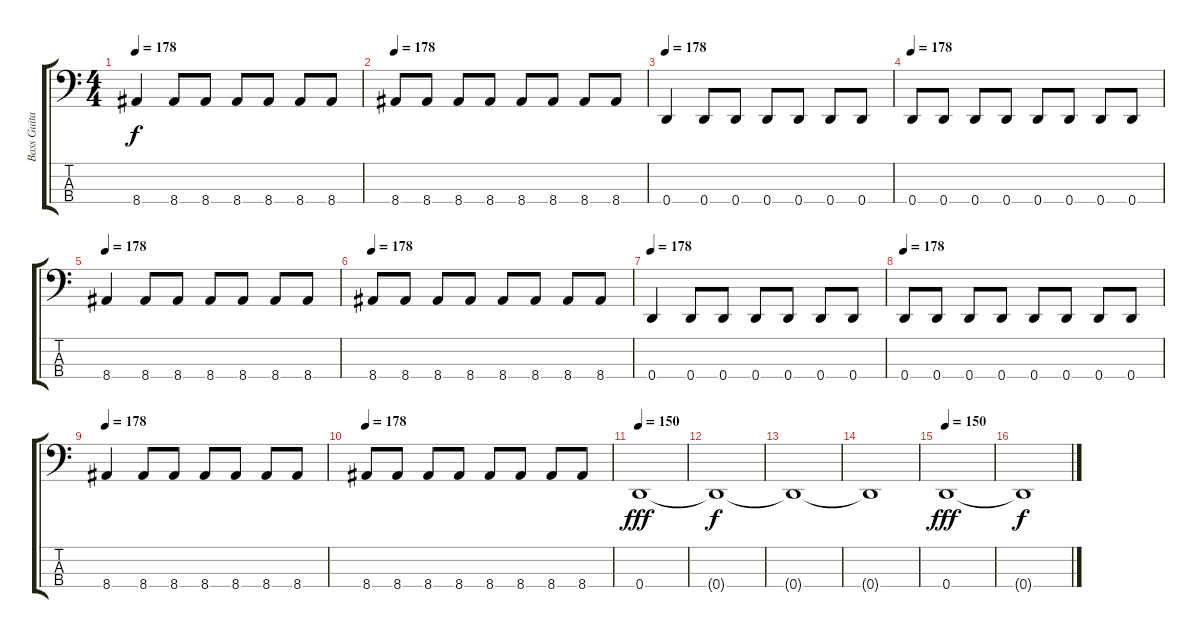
\track ("Bass Guitar" "Bass Guita") {instrument electricbassfinger}
\staff {score tabs}
\tuning (G2 D2 A1 D1) {hide}
\ts (4 4)
\tempo 178
\clef f4
\ks c
8.4.4{dy f} 8.4.8 8.4.8 8.4.8 8.4.8 8.4.8 8.4.8 |
\tempo 178
8.4.8 8.4.8 8.4.8 8.4.8 8.4.8 8.4.8 8.4.8 8.4.8 |
\tempo 178
0.4.4 0.4.8 0.4.8 0.4.8 0.4.8 0.4.8 0.4.8 |
\tempo 178
0.4.8 0.4.8 0.4.8 0.4.8 0.4.8 0.4.8 0.4.8 0.4.8 |
\tempo 178
8.4.4 8.4.8 8.4.8 8.4.8 8.4.8 8.4.8 8.4.8 |
\tempo 178
8.4.8 8.4.8 8.4.8 8.4.8 8.4.8 8.4.8 8.4.8 8.4.8 |
\tempo 178
0.4.4 0.4.8 0.4.8 0.4.8 0.4.8 0.4.8 0.4.8 |
\tempo 178
0.4.8 0.4.8 0.4.8 0.4.8 0.4.8 0.4.8 0.4.8 0.4.8 |
\tempo 178
8.4.4 8.4.8 8.4.8 8.4.8 8.4.8 8.4.8 8.4.8 |
\tempo 178
8.4.8 8.4.8 8.4.8 8.4.8 8.4.8 8.4.8 8.4.8 8.4.8 |
\tempo 150
0.4.1{dy fff} |
0.4{t}.1{dy f} |
0.4{t}.1 |
0.4{t}.1 |
\tempo 150
0.4.1{dy fff} |
0.4{t}.1{dy f}
